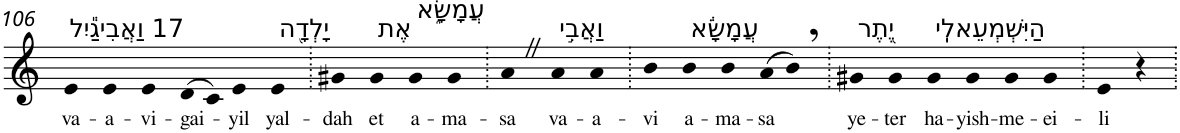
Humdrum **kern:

**kern	**text
*part1	*part1
*staff1	*staff1
*I"Piano	*
*I'Pno	*
!!LO:PB:g=z
*clefG2	*
*k[]	*
=106	=106
!LO:TX:a:t=17 וַאֲבִיגַ֕יִל	!
!	!LO:LY:b
4e	va-
!	!LO:LY:b
4e	-a-
!	!LO:LY:b
4e	-vi-
!	!LO:LY:b
(>8d	-gai-
8c)	.
!	!LO:LY:b
4e	-yil
!LO:TX:a:t=יָלְדָ֖ה	!
!	!LO:LY:b
4e	yal-
=107.	=107.
!	!LO:LY:b
4g#X	-dah
!LO:TX:a:t=אֶת	!
!	!LO:LY:b
4g#	et
!LO:TX:a:t=עֲמָשָׂ֑א	!
!	!LO:LY:b
4g#	a-
!	!LO:LY:b
4g#	-ma-
=108.	=108.
!	!LO:LY:b
4aZ	-sa
!LO:TX:a:t=וַאֲבִ֣י	!
!	!LO:LY:b
4a	va-
!	!LO:LY:b
4a	-a-
=109.	=109.
!	!LO:LY:b
4b	-vi
!LO:TX:a:t=עֲמָשָׂ֔א	!
!	!LO:LY:b
4b	a-
!	!LO:LY:b
4b	-ma-
!	!LO:LY:b
(>8a	-sa
8b,)	.
=110.	=110.
!LO:TX:a:t=יֶ֖תֶר	!
!	!LO:LY:b
4g#X	ye-
!	!LO:LY:b
4g#	-ter
!LO:TX:a:t=הַיִּשְׁמְעֵאלִֽי	!
!	!LO:LY:b
4g#	ha-
!	!LO:LY:b
4g#	-yish-
!	!LO:LY:b
4g#	-me-
!	!LO:LY:b
4g#	-ei-
=111.	=111.
!	!LO:LY:b
4e	-li
4r	.
=.	=.
*-	*-
